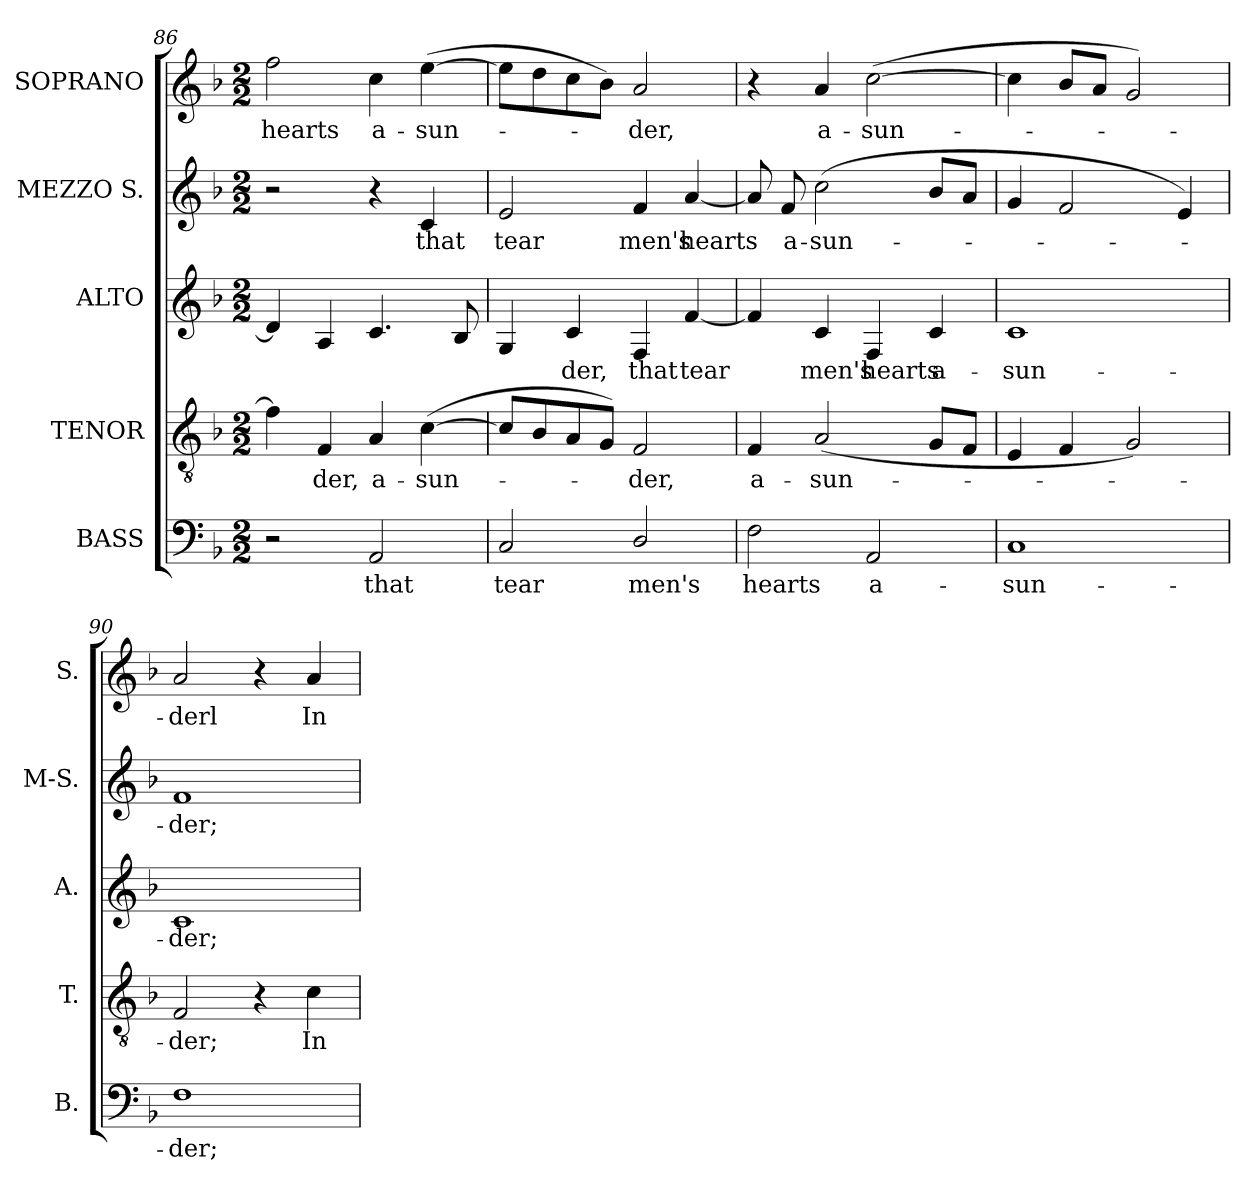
**kern	**text	**kern	**text	**kern	**text	**kern	**text	**kern	**text
*part5	*part5	*part4	*part4	*part3	*part3	*part2	*part2	*part1	*part1
*staff5	*staff5	*staff4	*staff4	*staff3	*staff3	*staff2	*staff2	*staff1	*staff1
*I"BASS	*	*I"TENOR	*	*I"ALTO	*	*I"MEZZO  S.	*	*I"SOPRANO	*
*I'B.	*	*I'T.	*	*I'A.	*	*I'M-S.	*	*I'S.	*
*clefF4	*	*clefGv2	*	*clefG2	*	*clefG2	*	*clefG2	*
*	*	*ITrd7c12	*	*	*	*	*	*	*
*k[b-]	*	*k[b-]	*	*k[b-]	*	*k[b-]	*	*k[b-]	*
*F:	*	*F:	*	*F:	*	*F:	*	*F:	*
*M2/2	*	*M2/2	*	*M2/2	*	*M2/2	*	*M2/2	*
=86	=86	=86	=86	=86	=86	=86	=86	=86	=86
!	!	!	!	!	!	!	!	!	!LO:LY:b:color=#000000
2r	.	4Fi\]	.	4di/]	.	2r	.	2ffi\	hearts
!	!	!	!LO:LY:b:color=#000000	!	!	!	!	!	!
.	.	4FFi/	-der,	4Ai/	.	.	.	.	.
!	!LO:LY:b:color=#000000	!	!	!	!	!	!	!	!
!	!	!	!LO:LY:b:color=#000000	!	!	!	!	!	!
!	!	!	!	!	!	!	!	!	!LO:LY:b:color=#000000
2AAi/	that	4AAi/	a-	4.ci/	.	4r	.	4cci\	a-
!	!	!	!LO:LY:b:color=#000000	!	!	!	!	!	!
!	!	!	!	!	!	!	!LO:LY:b:color=#000000	!	!
!	!	!	!	!	!	!	!	!	!LO:LY:b:color=#000000
.	.	([4Ci\	-sun-	.	.	4ci/	that	([4eei\	-sun-
.	.	.	.	8B-i/	.	.	.	.	.
=87	=87	=87	=87	=87	=87	=87	=87	=87	=87
!	!LO:LY:b:color=#000000	!	!	!	!	!	!	!	!
!	!	!	!	!	!	!	!LO:LY:b:color=#000000	!	!
2Ci/	tear	8Ci/L]	.	4Gi/	.	2ei/	tear	8eei\L]	.
.	.	8BB-i/	.	.	.	.	.	8ddi\	.
!	!	!	!	!	!LO:LY:b:color=#000000	!	!	!	!
.	.	8AAi/	.	4ci/	-der,	.	.	8cci\	.
.	.	8GGi/J)	.	.	.	.	.	8b-i\J)	.
!	!LO:LY:b:color=#000000	!	!	!	!	!	!	!	!
!	!	!	!LO:LY:b:color=#000000	!	!	!	!	!	!
!	!	!	!	!	!LO:LY:b:color=#000000	!	!	!	!
!	!	!	!	!	!	!	!LO:LY:b:color=#000000	!	!
!	!	!	!	!	!	!	!	!	!LO:LY:b:color=#000000
2Di/	men's	2FFi/	-der,	4Fi/	that	4fi/	men's	2ai/	-der,
!	!	!	!	!	!LO:LY:b:color=#000000	!	!	!	!
!	!	!	!	!	!	!	!LO:LY:b:color=#000000	!	!
.	.	.	.	[4fi/	tear	[4ai/	hearts	.	.
!!LO:LB:g=z
=88	=88	=88	=88	=88	=88	=88	=88	=88	=88
!	!LO:LY:b:color=#000000	!	!	!	!	!	!	!	!
!	!	!	!LO:LY:b:color=#000000	!	!	!	!	!	!
2Fi\	hearts	4FFi/	a-	4fi/]	.	8ai/]	.	4r	.
!	!	!	!	!	!	!	!LO:LY:b:color=#000000	!	!
.	.	.	.	.	.	8fi/	a-	.	.
!	!	!	!LO:LY:b:color=#000000	!	!	!	!	!	!
!	!	!	!	!	!LO:LY:b:color=#000000	!	!	!	!
!	!	!	!	!	!	!	!LO:LY:b:color=#000000	!	!
!	!	!	!	!	!	!	!	!	!LO:LY:b:color=#000000
.	.	(2AAi/	-sun-	4ci/	men's	(2cci\	-sun-	4ai/	a-
!	!LO:LY:b:color=#000000	!	!	!	!	!	!	!	!
!	!	!	!	!	!LO:LY:b:color=#000000	!	!	!	!
!	!	!	!	!	!	!	!	!	!LO:LY:b:color=#000000
2AAi/	a-	.	.	4Fi/	hearts	.	.	([2cci\	-sun-
!	!	!	!	!	!LO:LY:b:color=#000000	!	!	!	!
.	.	8GGi/L	.	4ci/	a-	8b-i/L	.	.	.
.	.	8FFi/J	.	.	.	8ai/J	.	.	.
=89	=89	=89	=89	=89	=89	=89	=89	=89	=89
!	!LO:LY:b:color=#000000	!	!	!	!	!	!	!	!
!	!	!	!	!	!LO:LY:b:color=#000000	!	!	!	!
1Ci	-sun-	4EEi/	.	1ci	-sun-	4gi/	.	4cci\]	.
.	.	4FFi/	.	.	.	2fi/	.	8b-i/L	.
.	.	.	.	.	.	.	.	8ai/J	.
.	.	2GGi/)	.	.	.	.	.	2gi/)	.
.	.	.	.	.	.	4ei/)	.	.	.
=90	=90	=90	=90	=90	=90	=90	=90	=90	=90
!	!LO:LY:b:color=#000000	!	!	!	!	!	!	!	!
!	!	!	!LO:LY:b:color=#000000	!	!	!	!	!	!
!	!	!	!	!	!LO:LY:b:color=#000000	!	!	!	!
!	!	!	!	!	!	!	!LO:LY:b:color=#000000	!	!
!	!	!	!	!	!	!	!	!	!LO:LY:b:color=#000000
1Fi	-der;	2FFi/	-der;	1ci	-der;	1fi	-der;	2ai/	-derl
.	.	4r	.	.	.	.	.	4r	.
!	!	!	!LO:LY:b:color=#000000	!	!	!	!	!	!
!	!	!	!	!	!	!	!	!	!LO:LY:b:color=#000000
.	.	4Ci\	In	.	.	.	.	4ai/	In
=	=	=	=	=	=	=	=	=	=
*-	*-	*-	*-	*-	*-	*-	*-	*-	*-
